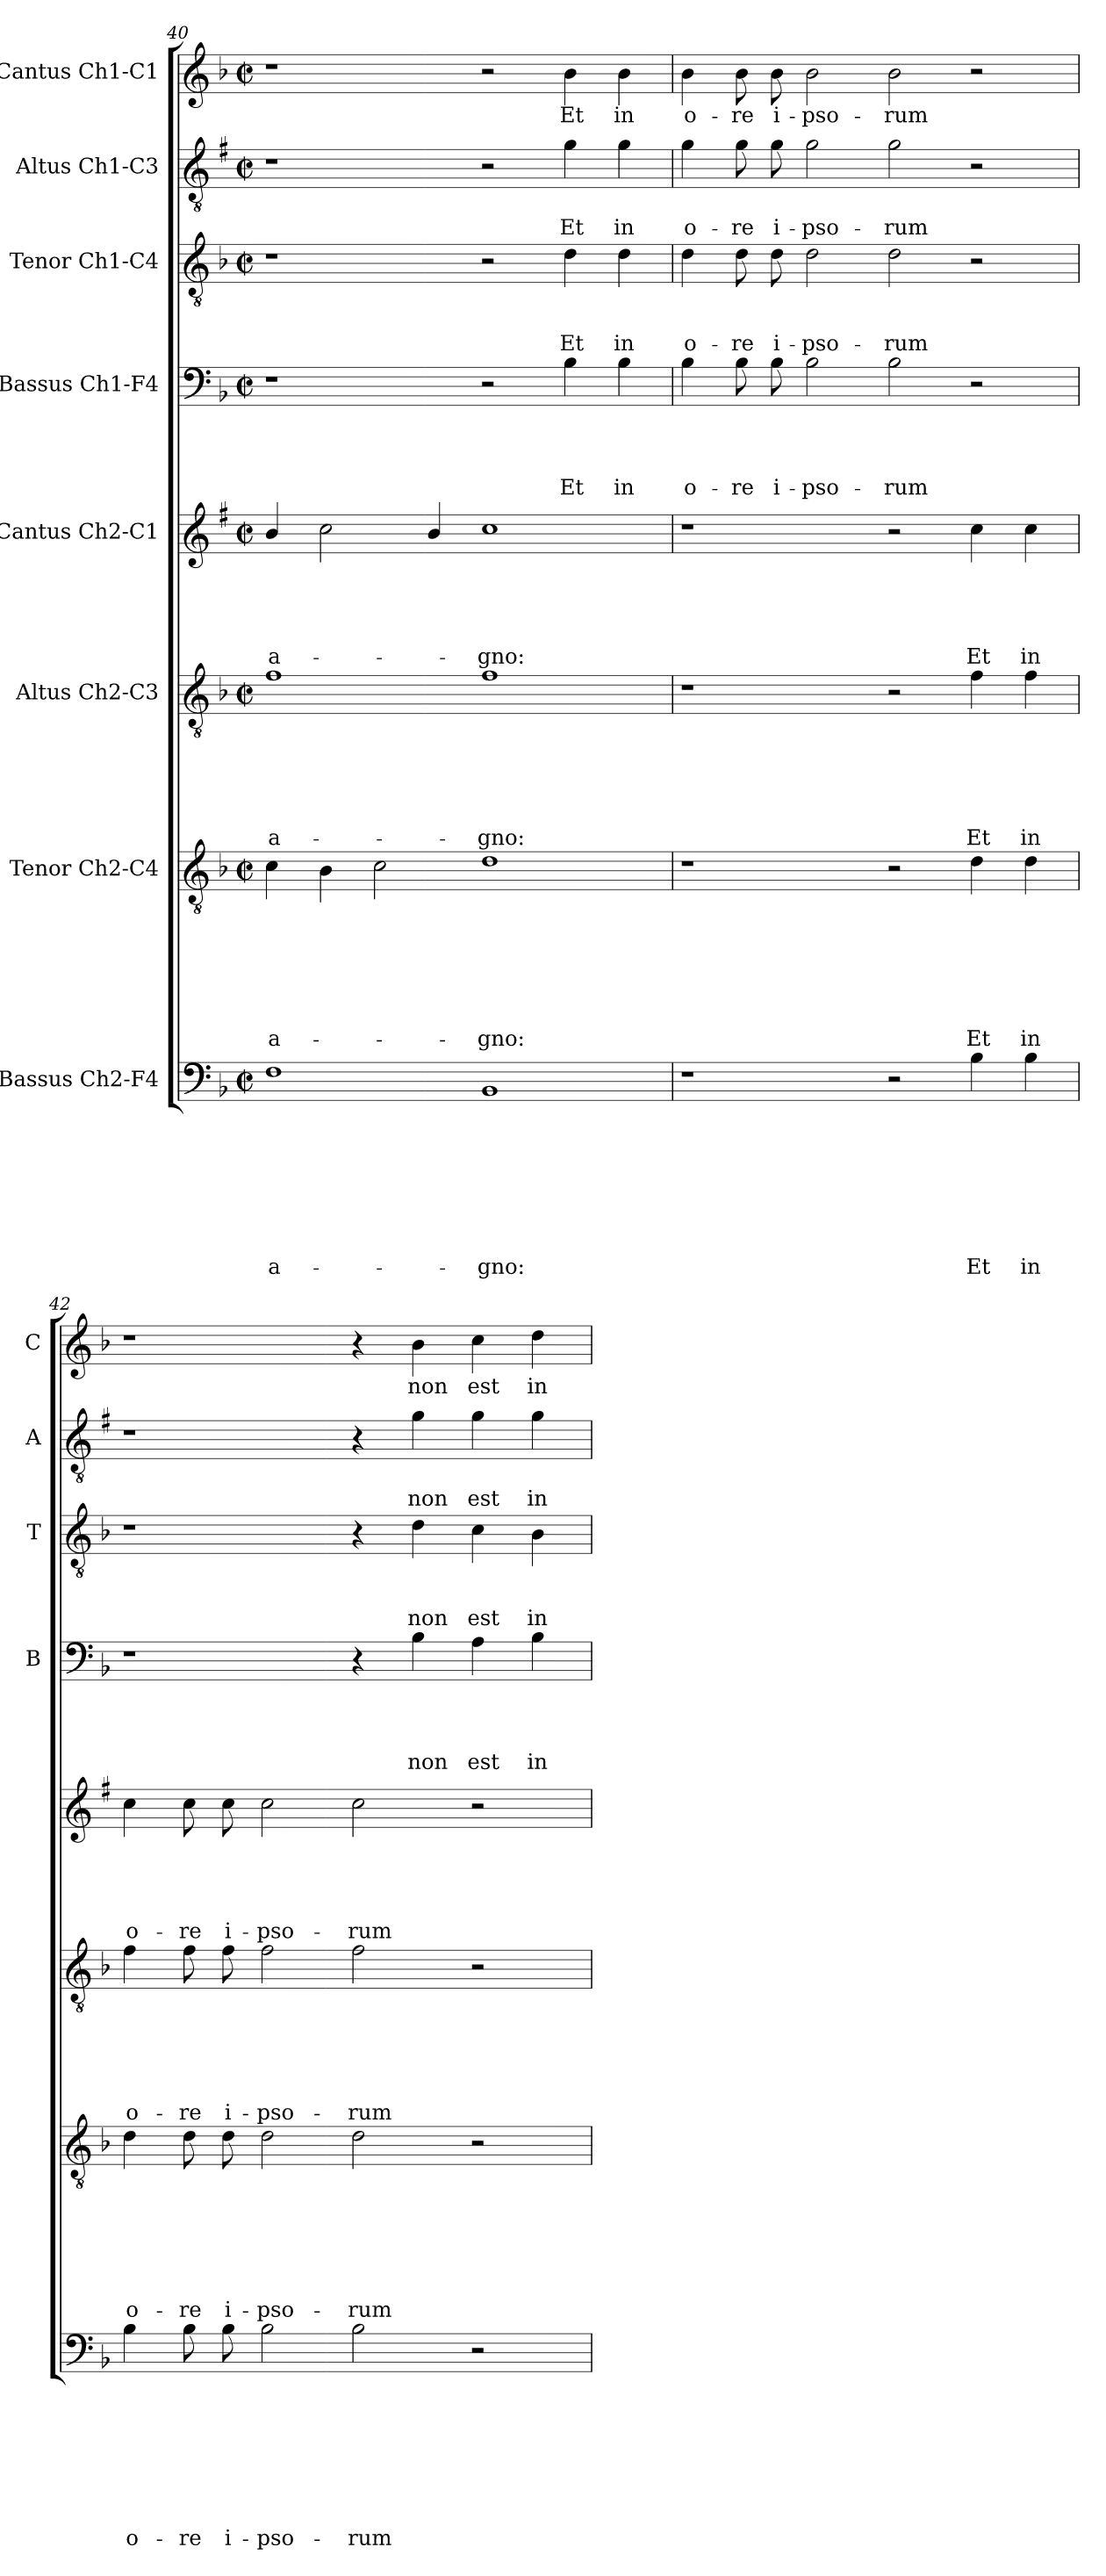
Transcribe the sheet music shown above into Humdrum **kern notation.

**kern	**text	**text	**text	**text	**text	**text	**text	**text	**kern	**text	**text	**text	**text	**text	**text	**text	**kern	**text	**text	**text	**text	**text	**text	**kern	**text	**text	**text	**text	**text	**kern	**text	**text	**text	**text	**kern	**text	**text	**text	**kern	**text	**text	**kern	**text
*part8	*part8	*part8	*part8	*part8	*part8	*part8	*part8	*part8	*part7	*part7	*part7	*part7	*part7	*part7	*part7	*part7	*part6	*part6	*part6	*part6	*part6	*part6	*part6	*part5	*part5	*part5	*part5	*part5	*part5	*part4	*part4	*part4	*part4	*part4	*part3	*part3	*part3	*part3	*part2	*part2	*part2	*part1	*part1
*staff8	*staff8	*staff8	*staff8	*staff8	*staff8	*staff8	*staff8	*staff8	*staff7	*staff7	*staff7	*staff7	*staff7	*staff7	*staff7	*staff7	*staff6	*staff6	*staff6	*staff6	*staff6	*staff6	*staff6	*staff5	*staff5	*staff5	*staff5	*staff5	*staff5	*staff4	*staff4	*staff4	*staff4	*staff4	*staff3	*staff3	*staff3	*staff3	*staff2	*staff2	*staff2	*staff1	*staff1
*I"Bassus Ch2-F4	*	*	*	*	*	*	*	*	*I"Tenor Ch2-C4	*	*	*	*	*	*	*	*I"Altus Ch2-C3	*	*	*	*	*	*	*I"Cantus Ch2-C1	*	*	*	*	*	*I"Bassus Ch1-F4	*	*	*	*	*I"Tenor Ch1-C4	*	*	*	*I"Altus Ch1-C3	*	*	*I"Cantus Ch1-C1	*
*	*	*	*	*	*	*	*	*	*	*	*	*	*	*	*	*	*	*	*	*	*	*	*	*	*	*	*	*	*	*I'B	*	*	*	*	*I'T	*	*	*	*I'A	*	*	*I'C	*
*clefF4	*	*	*	*	*	*	*	*	*clefGv2	*	*	*	*	*	*	*	*clefGv2	*	*	*	*	*	*	*clefG2	*	*	*	*	*	*clefF4	*	*	*	*	*clefGv2	*	*	*	*clefGv2	*	*	*clefG2	*
*	*	*	*	*	*	*	*	*	*	*	*	*	*	*	*	*	*	*	*	*	*	*	*	*ITrd1c2	*	*	*	*	*	*	*	*	*	*	*	*	*	*	*ITrd1c2	*	*	*	*
*k[b-]	*	*	*	*	*	*	*	*	*k[b-]	*	*	*	*	*	*	*	*k[b-]	*	*	*	*	*	*	*k[b-]	*	*	*	*	*	*k[b-]	*	*	*	*	*k[b-]	*	*	*	*k[b-]	*	*	*k[b-]	*
*F:	*	*	*	*	*	*	*	*	*F:	*	*	*	*	*	*	*	*F:	*	*	*	*	*	*	*F:	*	*	*	*	*	*F:	*	*	*	*	*F:	*	*	*	*F:	*	*	*F:	*
*M2/2	*	*	*	*	*	*	*	*	*M2/2	*	*	*	*	*	*	*	*M2/2	*	*	*	*	*	*	*M2/2	*	*	*	*	*	*M2/2	*	*	*	*	*M2/2	*	*	*	*M2/2	*	*	*M2/2	*
*met(c|)	*	*	*	*	*	*	*	*	*met(c|)	*	*	*	*	*	*	*	*met(c|)	*	*	*	*	*	*	*met(c|)	*	*	*	*	*	*met(c|)	*	*	*	*	*met(c|)	*	*	*	*met(c|)	*	*	*met(c|)	*
=40	=40	=40	=40	=40	=40	=40	=40	=40	=40	=40	=40	=40	=40	=40	=40	=40	=40	=40	=40	=40	=40	=40	=40	=40	=40	=40	=40	=40	=40	=40	=40	=40	=40	=40	=40	=40	=40	=40	=40	=40	=40	=40	=40
!	!	!	!	!	!	!	!	!LO:LY:b	!	!	!	!	!	!	!	!LO:LY:b	!	!	!	!	!	!	!LO:LY:b	!	!	!	!	!	!LO:LY:b	!	!	!	!	!	!	!	!	!	!	!	!	!	!
1F	.	.	.	.	.	.	.	a-	4c\	.	.	.	.	.	.	a-	1f	.	.	.	.	.	a-	4a/	.	.	.	.	a-	1r	.	.	.	.	1r	.	.	.	1r	.	.	1r	.
.	.	.	.	.	.	.	.	.	4B-\	.	.	.	.	.	.	.	.	.	.	.	.	.	.	2b-\	.	.	.	.	.	.	.	.	.	.	.	.	.	.	.	.	.	.	.
.	.	.	.	.	.	.	.	.	2c\	.	.	.	.	.	.	.	.	.	.	.	.	.	.	.	.	.	.	.	.	.	.	.	.	.	.	.	.	.	.	.	.	.	.
.	.	.	.	.	.	.	.	.	.	.	.	.	.	.	.	.	.	.	.	.	.	.	.	4a/	.	.	.	.	.	.	.	.	.	.	.	.	.	.	.	.	.	.	.
!	!	!	!	!	!	!	!	!LO:LY:b	!	!	!	!	!	!	!	!LO:LY:b	!	!	!	!	!	!	!LO:LY:b	!	!	!	!	!	!LO:LY:b	!	!	!	!	!	!	!	!	!	!	!	!	!	!
1BB-	.	.	.	.	.	.	.	-gno:	1d	.	.	.	.	.	.	-gno:	1f	.	.	.	.	.	-gno:	1b-	.	.	.	.	-gno:	2r	.	.	.	.	2r	.	.	.	2r	.	.	2r	.
!	!	!	!	!	!	!	!	!	!	!	!	!	!	!	!	!	!	!	!	!	!	!	!	!	!	!	!	!	!	!	!	!	!	!LO:LY:b	!	!	!	!LO:LY:b	!	!	!LO:LY:b	!	!LO:LY:b
.	.	.	.	.	.	.	.	.	.	.	.	.	.	.	.	.	.	.	.	.	.	.	.	.	.	.	.	.	.	4B-\	.	.	.	Et	4d\	.	.	Et	4f\	.	Et	4b-\	Et
!	!	!	!	!	!	!	!	!	!	!	!	!	!	!	!	!	!	!	!	!	!	!	!	!	!	!	!	!	!	!	!	!	!	!LO:LY:b	!	!	!	!LO:LY:b	!	!	!LO:LY:b	!	!LO:LY:b
.	.	.	.	.	.	.	.	.	.	.	.	.	.	.	.	.	.	.	.	.	.	.	.	.	.	.	.	.	.	4B-\	.	.	.	in	4d\	.	.	in	4f\	.	in	4b-\	in
=41	=41	=41	=41	=41	=41	=41	=41	=41	=41	=41	=41	=41	=41	=41	=41	=41	=41	=41	=41	=41	=41	=41	=41	=41	=41	=41	=41	=41	=41	=41	=41	=41	=41	=41	=41	=41	=41	=41	=41	=41	=41	=41	=41
!	!	!	!	!	!	!	!	!	!	!	!	!	!	!	!	!	!	!	!	!	!	!	!	!	!	!	!	!	!	!	!	!	!	!LO:LY:b	!	!	!	!LO:LY:b	!	!	!LO:LY:b	!	!LO:LY:b
1r	.	.	.	.	.	.	.	.	1r	.	.	.	.	.	.	.	1r	.	.	.	.	.	.	1r	.	.	.	.	.	4B-\	.	.	.	o-	4d\	.	.	o-	4f\	.	o-	4b-\	o-
!	!	!	!	!	!	!	!	!	!	!	!	!	!	!	!	!	!	!	!	!	!	!	!	!	!	!	!	!	!	!	!	!	!	!LO:LY:b	!	!	!	!LO:LY:b	!	!	!LO:LY:b	!	!LO:LY:b
.	.	.	.	.	.	.	.	.	.	.	.	.	.	.	.	.	.	.	.	.	.	.	.	.	.	.	.	.	.	8B-\	.	.	.	-re	8d\	.	.	-re	8f\	.	-re	8b-\	-re
!	!	!	!	!	!	!	!	!	!	!	!	!	!	!	!	!	!	!	!	!	!	!	!	!	!	!	!	!	!	!	!	!	!	!LO:LY:b	!	!	!	!LO:LY:b	!	!	!LO:LY:b	!	!LO:LY:b
.	.	.	.	.	.	.	.	.	.	.	.	.	.	.	.	.	.	.	.	.	.	.	.	.	.	.	.	.	.	8B-\	.	.	.	i-	8d\	.	.	i-	8f\	.	i-	8b-\	i-
!	!	!	!	!	!	!	!	!	!	!	!	!	!	!	!	!	!	!	!	!	!	!	!	!	!	!	!	!	!	!	!	!	!	!LO:LY:b	!	!	!	!LO:LY:b	!	!	!LO:LY:b	!	!LO:LY:b
.	.	.	.	.	.	.	.	.	.	.	.	.	.	.	.	.	.	.	.	.	.	.	.	.	.	.	.	.	.	2B-\	.	.	.	-pso-	2d\	.	.	-pso-	2f\	.	-pso-	2b-\	-pso-
!	!	!	!	!	!	!	!	!	!	!	!	!	!	!	!	!	!	!	!	!	!	!	!	!	!	!	!	!	!	!	!	!	!	!LO:LY:b	!	!	!	!LO:LY:b	!	!	!LO:LY:b	!	!LO:LY:b
2r	.	.	.	.	.	.	.	.	2r	.	.	.	.	.	.	.	2r	.	.	.	.	.	.	2r	.	.	.	.	.	2B-\	.	.	.	-rum	2d\	.	.	-rum	2f\	.	-rum	2b-\	-rum
!	!	!	!	!	!	!	!	!LO:LY:b	!	!	!	!	!	!	!	!LO:LY:b	!	!	!	!	!	!	!LO:LY:b	!	!	!	!	!	!LO:LY:b	!	!	!	!	!	!	!	!	!	!	!	!	!	!
4B-\	.	.	.	.	.	.	.	Et	4d\	.	.	.	.	.	.	Et	4f\	.	.	.	.	.	Et	4b-\	.	.	.	.	Et	2r	.	.	.	.	2r	.	.	.	2r	.	.	2r	.
!	!	!	!	!	!	!	!	!LO:LY:b	!	!	!	!	!	!	!	!LO:LY:b	!	!	!	!	!	!	!LO:LY:b	!	!	!	!	!	!LO:LY:b	!	!	!	!	!	!	!	!	!	!	!	!	!	!
4B-\	.	.	.	.	.	.	.	in	4d\	.	.	.	.	.	.	in	4f\	.	.	.	.	.	in	4b-\	.	.	.	.	in	.	.	.	.	.	.	.	.	.	.	.	.	.	.
=42	=42	=42	=42	=42	=42	=42	=42	=42	=42	=42	=42	=42	=42	=42	=42	=42	=42	=42	=42	=42	=42	=42	=42	=42	=42	=42	=42	=42	=42	=42	=42	=42	=42	=42	=42	=42	=42	=42	=42	=42	=42	=42	=42
!	!	!	!	!	!	!	!	!LO:LY:b	!	!	!	!	!	!	!	!LO:LY:b	!	!	!	!	!	!	!LO:LY:b	!	!	!	!	!	!LO:LY:b	!	!	!	!	!	!	!	!	!	!	!	!	!	!
4B-\	.	.	.	.	.	.	.	o-	4d\	.	.	.	.	.	.	o-	4f\	.	.	.	.	.	o-	4b-\	.	.	.	.	o-	1r	.	.	.	.	1r	.	.	.	1r	.	.	1r	.
!	!	!	!	!	!	!	!	!LO:LY:b	!	!	!	!	!	!	!	!LO:LY:b	!	!	!	!	!	!	!LO:LY:b	!	!	!	!	!	!LO:LY:b	!	!	!	!	!	!	!	!	!	!	!	!	!	!
8B-\	.	.	.	.	.	.	.	-re	8d\	.	.	.	.	.	.	-re	8f\	.	.	.	.	.	-re	8b-\	.	.	.	.	-re	.	.	.	.	.	.	.	.	.	.	.	.	.	.
!	!	!	!	!	!	!	!	!LO:LY:b	!	!	!	!	!	!	!	!LO:LY:b	!	!	!	!	!	!	!LO:LY:b	!	!	!	!	!	!LO:LY:b	!	!	!	!	!	!	!	!	!	!	!	!	!	!
8B-\	.	.	.	.	.	.	.	i-	8d\	.	.	.	.	.	.	i-	8f\	.	.	.	.	.	i-	8b-\	.	.	.	.	i-	.	.	.	.	.	.	.	.	.	.	.	.	.	.
!	!	!	!	!	!	!	!	!LO:LY:b	!	!	!	!	!	!	!	!LO:LY:b	!	!	!	!	!	!	!LO:LY:b	!	!	!	!	!	!LO:LY:b	!	!	!	!	!	!	!	!	!	!	!	!	!	!
2B-\	.	.	.	.	.	.	.	-pso-	2d\	.	.	.	.	.	.	-pso-	2f\	.	.	.	.	.	-pso-	2b-\	.	.	.	.	-pso-	.	.	.	.	.	.	.	.	.	.	.	.	.	.
!	!	!	!	!	!	!	!	!LO:LY:b	!	!	!	!	!	!	!	!LO:LY:b	!	!	!	!	!	!	!LO:LY:b	!	!	!	!	!	!LO:LY:b	!	!	!	!	!	!	!	!	!	!	!	!	!	!
2B-\	.	.	.	.	.	.	.	-rum	2d\	.	.	.	.	.	.	-rum	2f\	.	.	.	.	.	-rum	2b-\	.	.	.	.	-rum	4r	.	.	.	.	4r	.	.	.	4r	.	.	4r	.
!	!	!	!	!	!	!	!	!	!	!	!	!	!	!	!	!	!	!	!	!	!	!	!	!	!	!	!	!	!	!	!	!	!	!LO:LY:b	!	!	!	!LO:LY:b	!	!	!LO:LY:b	!	!LO:LY:b
.	.	.	.	.	.	.	.	.	.	.	.	.	.	.	.	.	.	.	.	.	.	.	.	.	.	.	.	.	.	4B-\	.	.	.	non	4d\	.	.	non	4f\	.	non	4b-\	non
!	!	!	!	!	!	!	!	!	!	!	!	!	!	!	!	!	!	!	!	!	!	!	!	!	!	!	!	!	!	!	!	!	!	!LO:LY:b	!	!	!	!LO:LY:b	!	!	!LO:LY:b	!	!LO:LY:b
2r	.	.	.	.	.	.	.	.	2r	.	.	.	.	.	.	.	2r	.	.	.	.	.	.	2r	.	.	.	.	.	4A\	.	.	.	est	4c\	.	.	est	4f\	.	est	4cc\	est
!	!	!	!	!	!	!	!	!	!	!	!	!	!	!	!	!	!	!	!	!	!	!	!	!	!	!	!	!	!	!	!	!	!	!LO:LY:b	!	!	!	!LO:LY:b	!	!	!LO:LY:b	!	!LO:LY:b
.	.	.	.	.	.	.	.	.	.	.	.	.	.	.	.	.	.	.	.	.	.	.	.	.	.	.	.	.	.	4B-\	.	.	.	in-	4B-\	.	.	in-	4f\	.	in-	4dd\	in-
=	=	=	=	=	=	=	=	=	=	=	=	=	=	=	=	=	=	=	=	=	=	=	=	=	=	=	=	=	=	=	=	=	=	=	=	=	=	=	=	=	=	=	=
*-	*-	*-	*-	*-	*-	*-	*-	*-	*-	*-	*-	*-	*-	*-	*-	*-	*-	*-	*-	*-	*-	*-	*-	*-	*-	*-	*-	*-	*-	*-	*-	*-	*-	*-	*-	*-	*-	*-	*-	*-	*-	*-	*-
